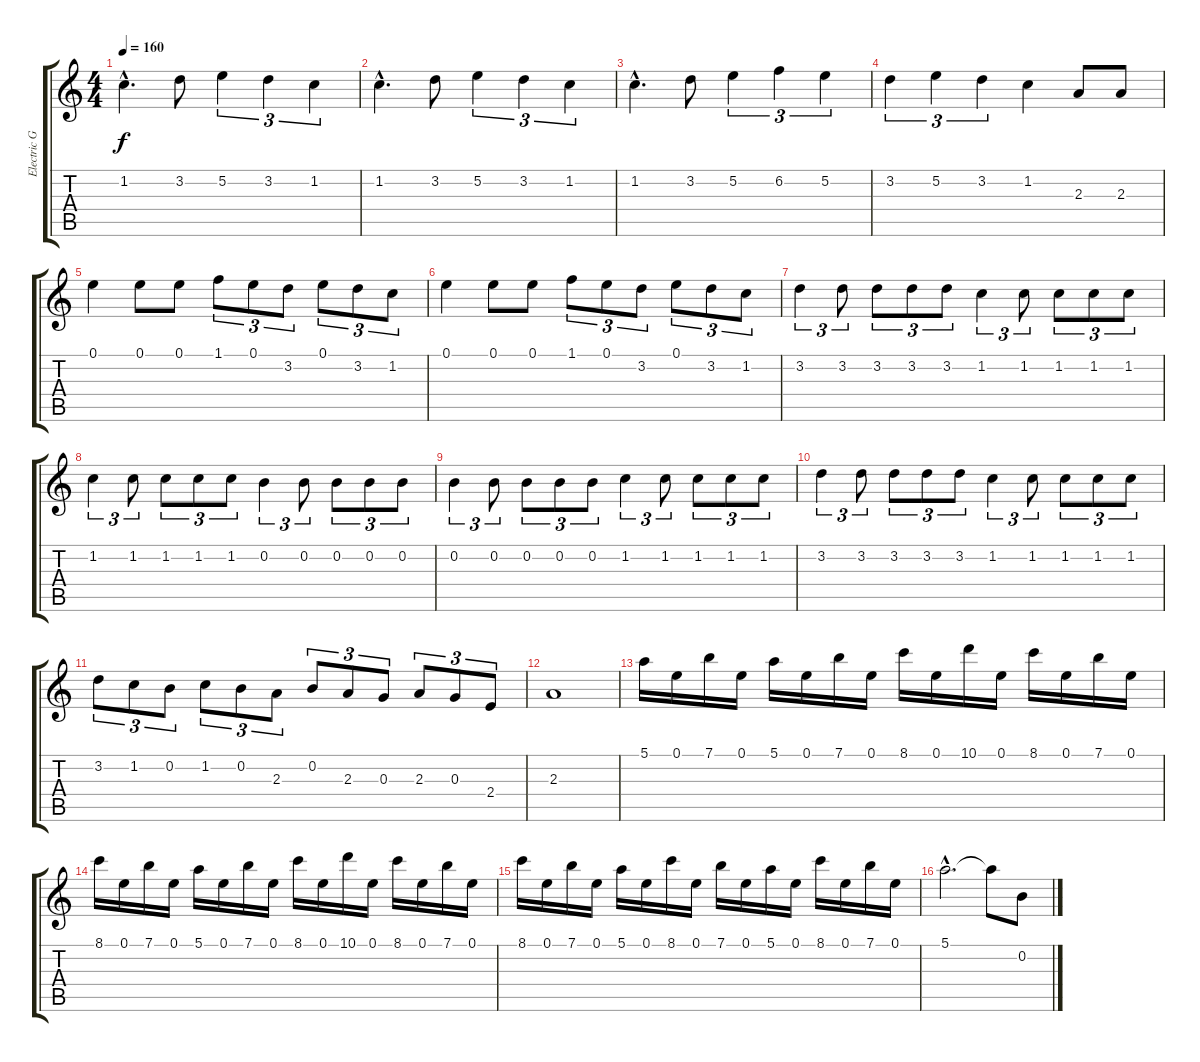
\track ("Electric Guitar (Lead)" "Electric G") {instrument overdrivenguitar}
\staff {score tabs}
\tuning (E4 B3 G3 D3 A2 E2) {hide}
\ts (4 4)
\tempo 160
\clef g2
\ks c
1.2{hac}.4{d dy f} 3.2.8 5.2.4{tu (3 2)} 3.2.4{tu (3 2)} 1.2.4{tu (3 2)} |
1.2{hac}.4{d} 3.2.8 5.2.4{tu (3 2)} 3.2.4{tu (3 2)} 1.2.4{tu (3 2)} |
1.2{hac}.4{d} 3.2.8 5.2.4{tu (3 2)} 6.2.4{tu (3 2)} 5.2.4{tu (3 2)} |
3.2.4{tu (3 2)} 5.2.4{tu (3 2)} 3.2.4{tu (3 2)} 1.2.4 2.3.8 2.3.8 |
0.1.4 0.1.8 0.1.8 1.1.8{tu (3 2)} 0.1.8{tu (3 2)} 3.2.8{tu (3 2)} 0.1.8{tu (3 2)} 3.2.8{tu (3 2)} 1.2.8{tu (3 2)} |
0.1.4 0.1.8 0.1.8 1.1.8{tu (3 2)} 0.1.8{tu (3 2)} 3.2.8{tu (3 2)} 0.1.8{tu (3 2)} 3.2.8{tu (3 2)} 1.2.8{tu (3 2)} |
3.2.4{tu (3 2)} 3.2.8{tu (3 2)} 3.2.8{tu (3 2)} 3.2.8{tu (3 2)} 3.2.8{tu (3 2)} 1.2.4{tu (3 2)} 1.2.8{tu (3 2)} 1.2.8{tu (3 2)} 1.2.8{tu (3 2)} 1.2.8{tu (3 2)} |
1.2.4{tu (3 2)} 1.2.8{tu (3 2)} 1.2.8{tu (3 2)} 1.2.8{tu (3 2)} 1.2.8{tu (3 2)} 0.2.4{tu (3 2)} 0.2.8{tu (3 2)} 0.2.8{tu (3 2)} 0.2.8{tu (3 2)} 0.2.8{tu (3 2)} |
0.2.4{tu (3 2)} 0.2.8{tu (3 2)} 0.2.8{tu (3 2)} 0.2.8{tu (3 2)} 0.2.8{tu (3 2)} 1.2.4{tu (3 2)} 1.2.8{tu (3 2)} 1.2.8{tu (3 2)} 1.2.8{tu (3 2)} 1.2.8{tu (3 2)} |
3.2.4{tu (3 2)} 3.2.8{tu (3 2)} 3.2.8{tu (3 2)} 3.2.8{tu (3 2)} 3.2.8{tu (3 2)} 1.2.4{tu (3 2)} 1.2.8{tu (3 2)} 1.2.8{tu (3 2)} 1.2.8{tu (3 2)} 1.2.8{tu (3 2)} |
3.2.8{tu (3 2)} 1.2.8{tu (3 2)} 0.2.8{tu (3 2)} 1.2.8{tu (3 2)} 0.2.8{tu (3 2)} 2.3.8{tu (3 2)} 0.2.8{tu (3 2)} 2.3.8{tu (3 2)} 0.3.8{tu (3 2)} 2.3.8{tu (3 2)} 0.3.8{tu (3 2)} 2.4.8{tu (3 2)} |
2.3.1 |
5.1.16 0.1.16 7.1.16 0.1.16 5.1.16 0.1.16 7.1.16 0.1.16 8.1.16 0.1.16 10.1.16 0.1.16 8.1.16 0.1.16 7.1.16 0.1.16 |
8.1.16 0.1.16 7.1.16 0.1.16 5.1.16 0.1.16 7.1.16 0.1.16 8.1.16 0.1.16 10.1.16 0.1.16 8.1.16 0.1.16 7.1.16 0.1.16 |
8.1.16 0.1.16 7.1.16 0.1.16 5.1.16 0.1.16 8.1.16 0.1.16 7.1.16 0.1.16 5.1.16 0.1.16 8.1.16 0.1.16 7.1.16 0.1.16 |
5.1{hac}.2{d} 5.1{t}.8 0.2.8
